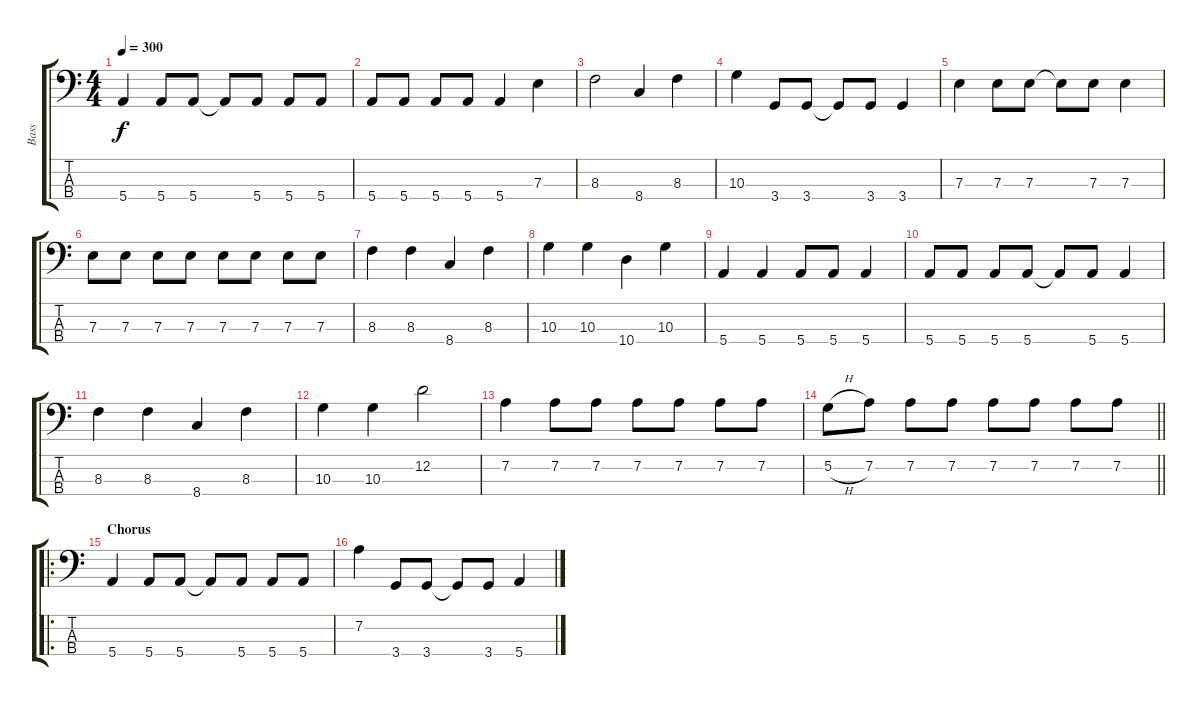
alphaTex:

\track ("Bass" "Bass") {instrument electricbassfinger}
\staff {score tabs}
\tuning (G2 D2 A1 E1) {hide}
\ts (4 4)
\tempo 300
\clef f4
\ks c
5.4.4{dy f} 5.4.8 5.4.8 5.4{t}.8 5.4.8 5.4.8 5.4.8 |
5.4.8 5.4.8 5.4.8 5.4.8 5.4.4 7.3.4 |
8.3.2 8.4.4 8.3.4 |
10.3.4 3.4.8 3.4.8 3.4{t}.8 3.4.8 3.4.4 |
7.3.4 7.3.8 7.3.8 7.3{t}.8 7.3.8 7.3.4 |
7.3.8 7.3.8 7.3.8 7.3.8 7.3.8 7.3.8 7.3.8 7.3.8 |
8.3.4 8.3.4 8.4.4 8.3.4 |
10.3.4 10.3.4 10.4.4 10.3.4 |
5.4.4 5.4.4 5.4.8 5.4.8 5.4.4 |
5.4.8 5.4.8 5.4.8 5.4.8 5.4{t}.8 5.4.8 5.4.4 |
8.3.4 8.3.4 8.4.4 8.3.4 |
10.3.4 10.3.4 12.2.2 |
7.2.4 7.2.8 7.2.8 7.2.8 7.2.8 7.2.8 7.2.8 |
\barLineRight lightlight
5.2{h}.8 7.2.8 7.2.8 7.2.8 7.2.8 7.2.8 7.2.8 7.2.8 |
\ro
\section ("" "Chorus")
5.4.4 5.4.8 5.4.8 5.4{t}.8 5.4.8 5.4.8 5.4.8 |
7.2.4 3.4.8 3.4.8 3.4{t}.8 3.4.8 5.4.4
